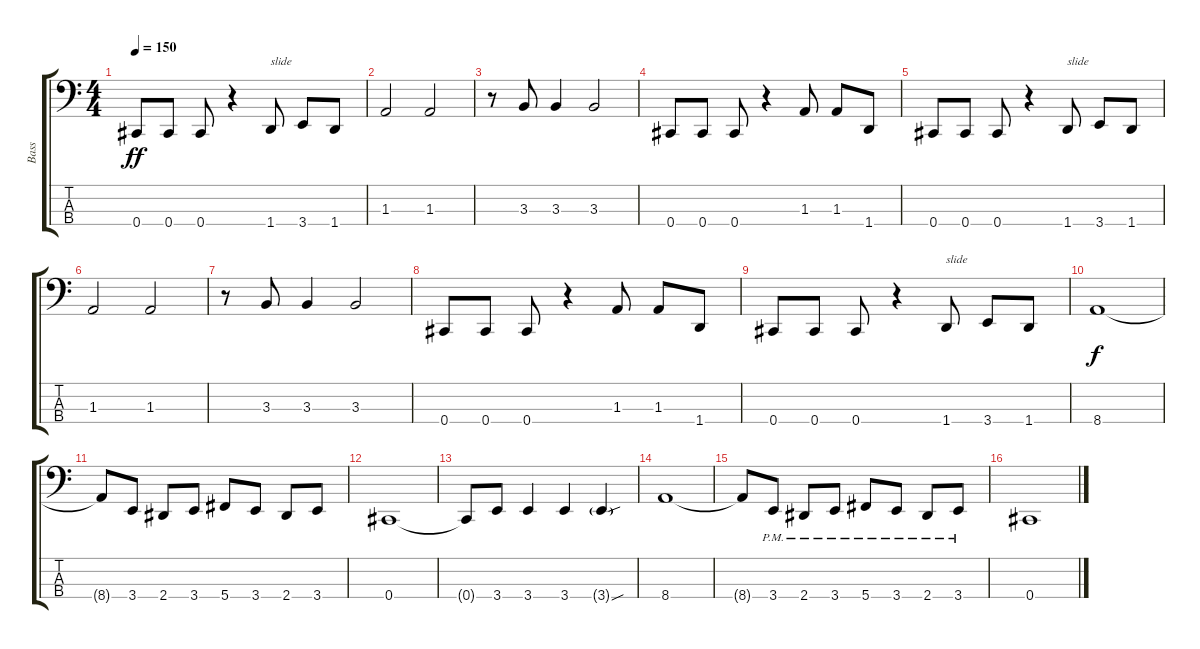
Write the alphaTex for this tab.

\track ("Bass" "Bass") {instrument electricbassfinger}
\staff {score tabs}
\tuning (Gb2 Db2 Ab1 Db1) {hide}
\ts (4 4)
\tempo 150
\clef f4
\ks c
0.4.8{dy ff} 0.4.8 0.4.8 r.4 1.4.8{txt "slide"} 3.4.8 1.4.8 |
1.3.2 1.3.2 |
r.8 3.3.8 3.3.4 3.3.2 |
0.4.8 0.4.8 0.4.8 r.4 1.3.8 1.3.8 1.4.8 |
0.4.8 0.4.8 0.4.8 r.4 1.4.8{txt "slide"} 3.4.8 1.4.8 |
1.3.2 1.3.2 |
r.8 3.3.8 3.3.4 3.3.2 |
0.4.8 0.4.8 0.4.8 r.4 1.3.8 1.3.8 1.4.8 |
0.4.8 0.4.8 0.4.8 r.4 1.4.8{txt "slide"} 3.4.8 1.4.8 |
8.4.1{dy f} |
8.4{t}.8 3.4.8 2.4.8 3.4.8 5.4.8 3.4.8 2.4.8 3.4.8 |
0.4.1 |
0.4{t}.8 3.4.8 3.4.4 3.4.4 3.4{sou g}.4 |
8.4.1 |
8.4{t}.8 3.4{pm}.8 2.4{pm}.8 3.4{pm}.8 5.4{pm}.8 3.4{pm}.8 2.4{pm}.8 3.4{pm}.8 |
0.4.1
